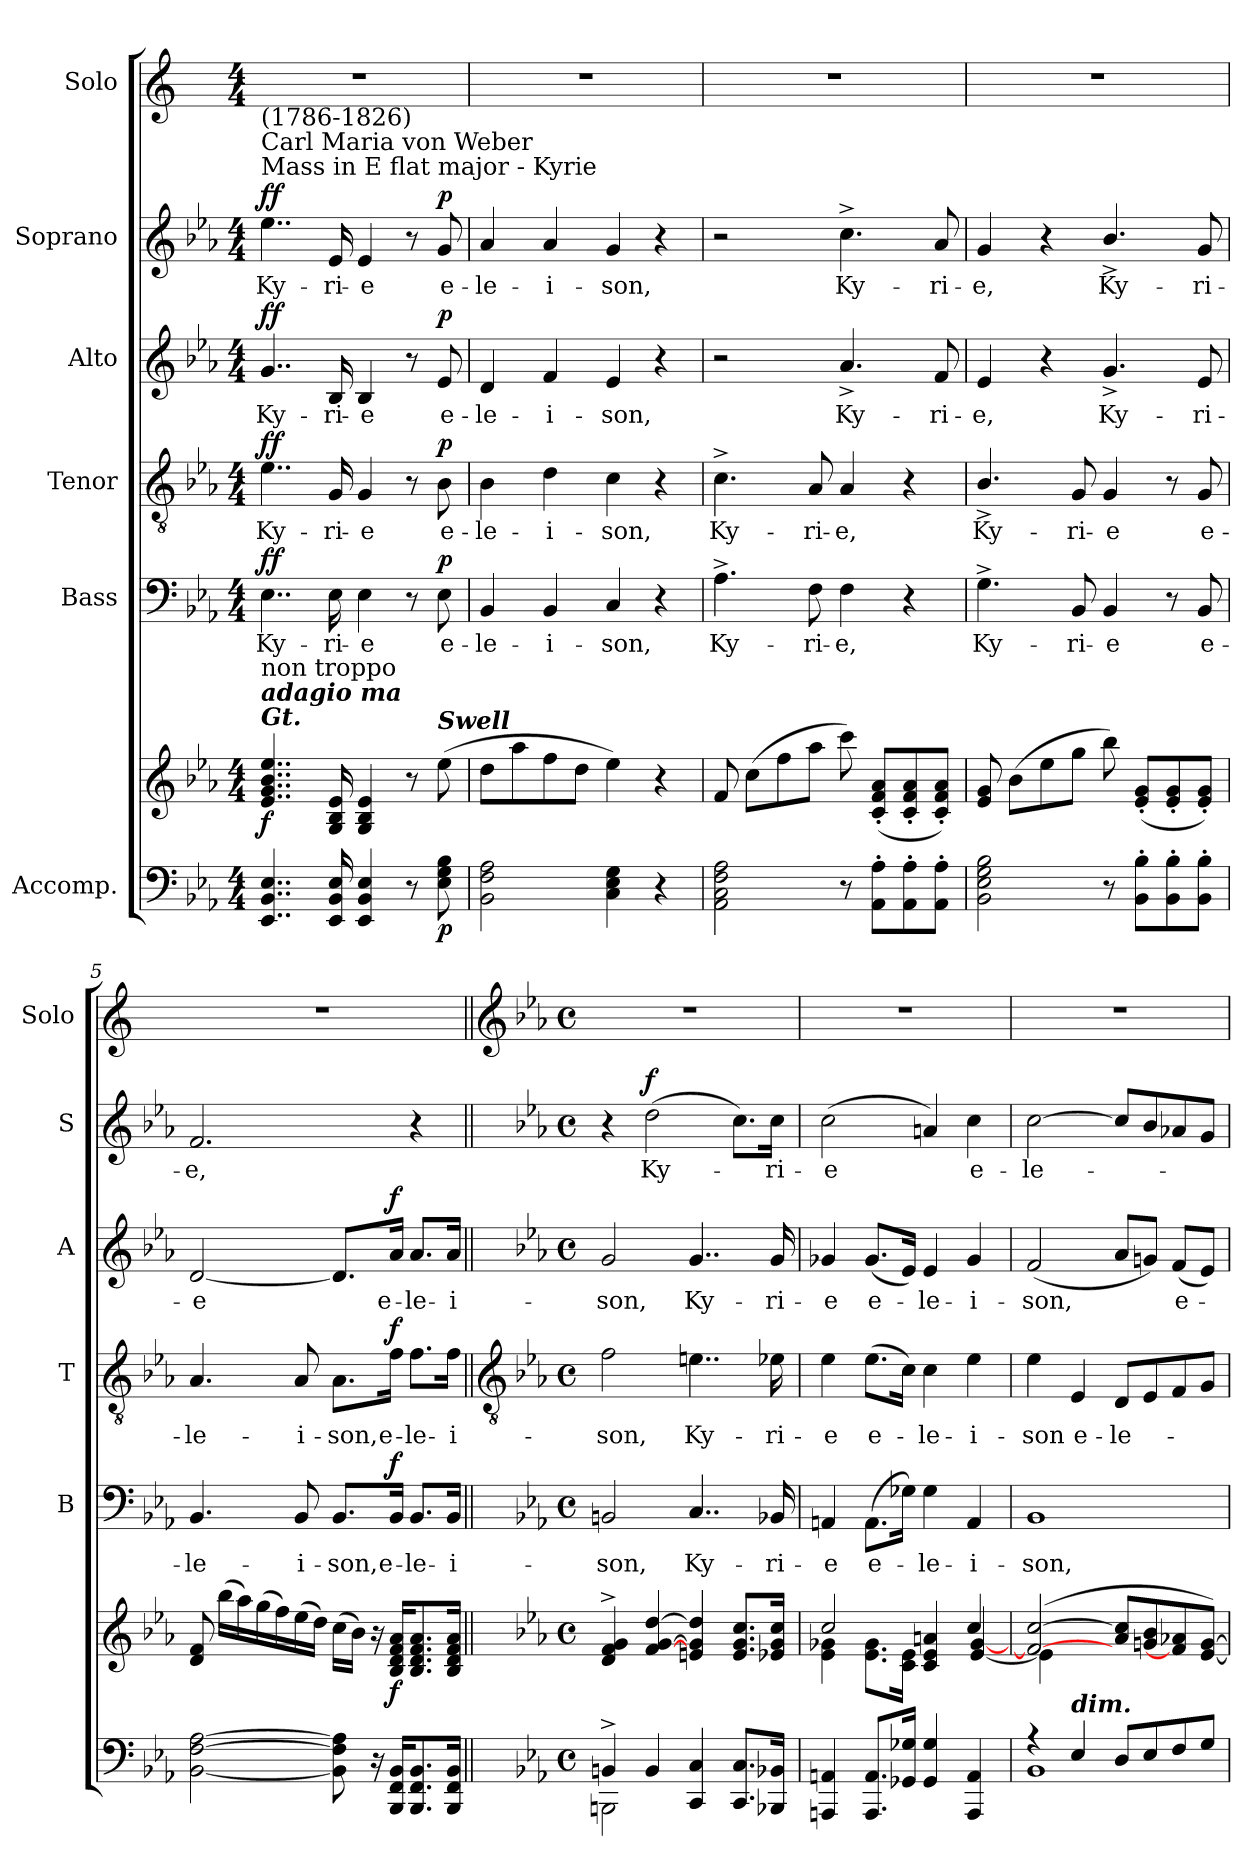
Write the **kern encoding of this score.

**kern	**kern	**dynam	**kern	**text	**dynam	**kern	**text	**dynam	**kern	**text	**dynam	**kern	**text	**dynam	**kern
*part6	*part6	*part6	*part5	*part5	*part5	*part4	*part4	*part4	*part3	*part3	*part3	*part2	*part2	*part2	*part1
*staff7	*staff6	*staff6/7	*staff5	*staff5	*staff5	*staff4	*staff4	*staff4	*staff3	*staff3	*staff3	*staff2	*staff2	*staff2	*staff1
*I"Accomp.	*	*	*I"Bass	*	*	*I"Tenor	*	*	*I"Alto	*	*	*I"Soprano	*	*	*I"Solo
*	*	*	*I'B	*	*	*I'T	*	*	*I'A	*	*	*I'S	*	*	*I'Solo
*clefF4	*clefG2	*	*clefF4	*	*	*clefGv2	*	*	*clefG2	*	*	*clefG2	*	*	*clefG2
*k[b-e-a-]	*k[b-e-a-]	*	*k[b-e-a-]	*	*	*k[b-e-a-]	*	*	*k[b-e-a-]	*	*	*k[b-e-a-]	*	*	*k[]
*M4/4	*M4/4	*	*M4/4	*	*	*M4/4	*	*	*M4/4	*	*	*M4/4	*	*	*M4/4
*MM80	*MM80	*	*MM80	*	*	*MM80	*	*	*MM80	*	*	*MM80	*	*	*MM80
=1	=1	=1	=1	=1	=1	=1	=1	=1	=1	=1	=1	=1	=1	=1	=1
!	!	!	!	!	!	!	!	!	!	!	!	!LO:TX:a:t=Mass in E flat major - Kyrie	!	!	!
!	!	!	!	!	!	!	!	!	!	!	!	!LO:TX:a:t=Carl  Maria von Weber	!	!	!
!	!	!	!	!	!	!	!	!	!	!	!	!LO:TX:a:t=(1786-1826)	!	!	!
!	!LO:TX:a:Bi:t=Gt.	!	!	!	!	!	!	!	!	!	!	!	!	!	!
!	!LO:TX:a:Bi:t=adagio ma	!	!	!	!	!	!	!	!	!	!	!	!	!	!
!	!LO:TX:a:t=non troppo	!	!	!	!	!	!	!	!	!	!	!	!	!	!
!	!	!LO:DY:b	!	!LO:LY:b	!LO:DY:b	!	!LO:LY:b	!LO:DY:b	!	!LO:LY:b	!LO:DY:b	!	!LO:LY:b	!LO:DY:b	!
4..EE-/ 4..BB-/ 4..E-/	4..e-/ 4..g/ 4..b-/ 4..ee-/	f	4..E-\	Ky-	ff	4..e-\	Ky-	ff	4..g/	Ky-	ff	4..ee-\	Ky-	ff	1r
!	!	!	!	!LO:LY:b	!	!	!LO:LY:b	!	!	!LO:LY:b	!	!	!LO:LY:b	!	!
16EE-/ 16BB-/ 16E-/	16G/ 16B-/ 16e-/	.	16E-\	-ri-	.	16G/	-ri-	.	16B-/	-ri-	.	16e-/	-ri-	.	.
!	!	!	!	!LO:LY:b	!	!	!LO:LY:b	!	!	!LO:LY:b	!	!	!LO:LY:b	!	!
4EE-/ 4BB-/ 4E-/	4G/ 4B-/ 4e-/	.	4E-\	-e	.	4G/	-e	.	4B-/	-e	.	4e-/	-e	.	.
8r	8r	.	8r	.	.	8r	.	.	8r	.	.	8r	.	.	.
!	!LO:TX:a:Bi:t=Swell	!	!	!	!	!	!	!	!	!	!	!	!	!	!
!	!	!LO:DY:b=2	!	!LO:LY:b	!LO:DY:b	!	!LO:LY:b	!LO:DY:b	!	!LO:LY:b	!LO:DY:b	!	!LO:LY:b	!LO:DY:b	!
8E-\ 8G\ 8B-\	(>8ee-\	p	8E-\	e-	p	8B-\	e-	p	8e-/	e-	p	8g/	e-	p	.
=2	=2	=2	=2	=2	=2	=2	=2	=2	=2	=2	=2	=2	=2	=2	=2
!	!	!	!	!LO:LY:b	!	!	!LO:LY:b	!	!	!LO:LY:b	!	!	!LO:LY:b	!	!
2BB-\ 2F\ 2A-\	8dd\L	.	4BB-/	-le-	.	4B-\	-le-	.	4d/	-le-	.	4a-/	-le-	.	1r
.	8aa-\	.	.	.	.	.	.	.	.	.	.	.	.	.	.
!	!	!	!	!LO:LY:b	!	!	!LO:LY:b	!	!	!LO:LY:b	!	!	!LO:LY:b	!	!
.	8ff\	.	4BB-/	-i-	.	4d\	-i-	.	4f/	-i-	.	4a-/	-i-	.	.
.	8dd\J	.	.	.	.	.	.	.	.	.	.	.	.	.	.
!	!	!	!	!LO:LY:b	!	!	!LO:LY:b	!	!	!LO:LY:b	!	!	!LO:LY:b	!	!
4C\ 4E-\ 4G\	4ee-\)	.	4C/	-son,	.	4c\	-son,	.	4e-/	-son,	.	4g/	-son,	.	.
4r	4r	.	4r	.	.	4r	.	.	4r	.	.	4r	.	.	.
=3	=3	=3	=3	=3	=3	=3	=3	=3	=3	=3	=3	=3	=3	=3	=3
!	!	!	!	!LO:LY:b	!	!	!LO:LY:b	!	!	!	!	!	!	!	!
2AA-\ 2C\ 2F\ 2A-\	8f/	.	4.A-^\	Ky-	.	4.c^\	Ky-	.	2r	.	.	2r	.	.	1r
.	(>8cc\L	.	.	.	.	.	.	.	.	.	.	.	.	.	.
.	8ff\	.	.	.	.	.	.	.	.	.	.	.	.	.	.
!	!	!	!	!LO:LY:b	!	!	!LO:LY:b	!	!	!	!	!	!	!	!
.	8aa-\J	.	8F\	-ri-	.	8A-/	-ri-	.	.	.	.	.	.	.	.
!	!	!	!	!LO:LY:b	!	!	!LO:LY:b	!	!	!LO:LY:b	!	!	!LO:LY:b	!	!
8r	8ccc\)	.	4F\	-e,	.	4A-/	-e,	.	4.a-^/	Ky-	.	4.cc^\	Ky-	.	.
8AA-\' 8A-\'L	(<8c/' 8f/' 8a-/'L	.	.	.	.	.	.	.	.	.	.	.	.	.	.
8AA-\' 8A-\'	8c/' 8f/' 8a-/'	.	4r	.	.	4r	.	.	.	.	.	.	.	.	.
!	!	!	!	!	!	!	!	!	!	!LO:LY:b	!	!	!LO:LY:b	!	!
8AA-\' 8A-\'J	8c/' 8f/' 8a-/'J)	.	.	.	.	.	.	.	8f/	-ri-	.	8a-/	-ri-	.	.
=4	=4	=4	=4	=4	=4	=4	=4	=4	=4	=4	=4	=4	=4	=4	=4
!	!	!	!	!LO:LY:b	!	!	!LO:LY:b	!	!	!LO:LY:b	!	!	!LO:LY:b	!	!
2BB-\ 2E-\ 2G\ 2B-\	8e-/ 8g/	.	4.G^\	Ky-	.	4.B-^/	Ky-	.	4e-/	-e,	.	4g/	-e,	.	1r
.	(>8b-\L	.	.	.	.	.	.	.	.	.	.	.	.	.	.
.	8ee-\	.	.	.	.	.	.	.	4r	.	.	4r	.	.	.
!	!	!	!	!LO:LY:b	!	!	!LO:LY:b	!	!	!	!	!	!	!	!
.	8gg\J	.	8BB-/	-ri-	.	8G/	-ri-	.	.	.	.	.	.	.	.
!	!	!	!	!LO:LY:b	!	!	!LO:LY:b	!	!	!LO:LY:b	!	!	!LO:LY:b	!	!
8r	8bb-\)	.	4BB-/	-e	.	4G/	-e	.	4.g^/	Ky-	.	4.b-^/	Ky-	.	.
8BB-\' 8B-\'L	(<8e-/' 8g/'L	.	.	.	.	.	.	.	.	.	.	.	.	.	.
8BB-\' 8B-\'	8e-/' 8g/'	.	8r	.	.	8r	.	.	.	.	.	.	.	.	.
!	!	!	!	!LO:LY:b	!	!	!LO:LY:b	!	!	!LO:LY:b	!	!	!LO:LY:b	!	!
8BB-\' 8B-\'J	8e-/' 8g/'J)	.	8BB-/	e-	.	8G/	e-	.	8e-/	-ri-	.	8g/	-ri-	.	.
!!LO:PB:g=z
=5	=5	=5	=5	=5	=5	=5	=5	=5	=5	=5	=5	=5	=5	=5	=5
!	!	!	!	!LO:LY:b	!	!	!LO:LY:b	!	!	!LO:LY:b	!	!	!LO:LY:b	!	!
[2BB-\ [2F\ [2A-\	8d/ 8f/	.	4.BB-/	-le-	.	4.A-/	-le-	.	[2d/	-e	.	2.f/	-e,	.	1r
.	(>16bb-\LL	.	.	.	.	.	.	.	.	.	.	.	.	.	.
.	16aa-\)	.	.	.	.	.	.	.	.	.	.	.	.	.	.
.	(>16gg\	.	.	.	.	.	.	.	.	.	.	.	.	.	.
.	16ff\)	.	.	.	.	.	.	.	.	.	.	.	.	.	.
!	!	!	!	!LO:LY:b	!	!	!LO:LY:b	!	!	!	!	!	!	!	!
.	(>16ee-\	.	8BB-/	-i-	.	8A-/	-i-	.	.	.	.	.	.	.	.
.	16dd\JJ)	.	.	.	.	.	.	.	.	.	.	.	.	.	.
!	!	!	!	!LO:LY:b	!	!	!LO:LY:b	!	!	!	!	!	!	!	!
8BB-\] 8F\] 8A-\]	(>16cc\LL	.	8.BB-/L	-son,	.	8.A-\L	-son,	.	8.d/L]	.	.	.	.	.	.
.	16b-\JJ)	.	.	.	.	.	.	.	.	.	.	.	.	.	.
16r	16r	.	.	.	.	.	.	.	.	.	.	.	.	.	.
!	!	!LO:DY:b	!	!LO:LY:b	!LO:DY:b	!	!LO:LY:b	!LO:DY:b	!	!LO:LY:b	!LO:DY:b	!	!	!	!
16BBB-/ 16FF/ 16BB-/KL	16B-/ 16d/ 16f/ 16a-/KL	f	16BB-/Jk	e-	f	16f\Jk	e-	f	16a-/Jk	e-	f	.	.	.	.
!	!	!	!	!LO:LY:b	!	!	!LO:LY:b	!	!	!LO:LY:b	!	!	!	!	!
8.BBB-/ 8.FF/ 8.BB-/	8.B-/ 8.d/ 8.f/ 8.a-/	.	8.BB-/L	-le-	.	8.f\L	-le-	.	8.a-/L	-le-	.	4r	.	.	.
!	!	!	!	!LO:LY:b	!	!	!LO:LY:b	!	!	!LO:LY:b	!	!	!	!	!
16BBB-/ 16FF/ 16BB-/Jk	16B-/ 16d/ 16f/ 16a-/Jk	.	16BB-/Jk	-i-	.	16f\Jk	-i-	.	16a-/Jk	-i-	.	.	.	.	.
!!LO:LB:g=z
=6||	=6||	=6||	=6||	=6||	=6||	=6||	=6||	=6||	=6||	=6||	=6||	=6||	=6||	=6||	=6||
*	*	*	*	*	*	*clefGv2	*	*	*	*	*	*	*	*	*clefG2
*	*	*	*	*	*	*	*	*	*	*	*	*	*	*	*k[b-e-a-]
*	*	*	*	*	*	*	*	*	*	*	*	*	*	*	*E-:
*M4/4	*M4/4	*	*M4/4	*	*	*M4/4	*	*	*M4/4	*	*	*M4/4	*	*	*M4/4
*met(c)	*met(c)	*	*met(c)	*	*	*met(c)	*	*	*met(c)	*	*	*met(c)	*	*	*met(c)
*^	*^	*	*	*	*	*	*	*	*	*	*	*	*	*	*
!	!	!	!	!	!	!LO:LY:b	!	!	!LO:LY:b	!	!	!LO:LY:b	!	!	!	!	!
4BBn^/	2BBBn\	4d/^ 4f/^ 4g/^	1ryy	.	2BBn/	-son,	.	2f\	-son,	.	2g/	-son,	.	4r	.	.	1r
!	!	!	!	!	!	!	!	!	!	!	!	!	!	!	!LO:LY:b	!LO:DY:b	!
4BB/	.	[4f/ [4g/ [4dd/	.	.	.	.	.	.	.	.	.	.	.	(>2dd\	Ky-	f	.
!	!	!	!	!	!	!LO:LY:b	!	!	!LO:LY:b	!	!	!LO:LY:b	!	!	!	!	!
4CC/ 4C/	2ryy	4en/ 4g/] 4dd/]	.	.	4..C/	Ky-	.	4..en\	Ky-	.	4..g/	Ky-	.	.	.	.	.
8.CC/ 8.C/L	.	8.e/ 8.g/ 8.cc/L	.	.	.	.	.	.	.	.	.	.	.	8.cc\L)	.	.	.
!	!	!	!	!	!	!LO:LY:b	!	!	!LO:LY:b	!	!	!LO:LY:b	!	!	!LO:LY:b	!	!
16BBB-i/ 16BB-X/Jk	.	16e-X/ 16g/ 16cc/Jk	.	.	16BB-X/	-ri-	.	16e-X\	-ri-	.	16g/	-ri-	.	16cc\Jk	ri-	.	.
=7	=7	=7	=7	=7	=7	=7	=7	=7	=7	=7	=7	=7	=7	=7	=7	=7	=7
!	!	!	!	!	!	!LO:LY:b	!	!	!LO:LY:b	!	!	!LO:LY:b	!	!	!LO:LY:b	!	!
4AAAn/ 4AAn/	1ryy	2cc/	4e-\ 4g-X\	.	4AAn/	-e	.	4e-\	-e	.	4g-X/	-e	.	(<2cc\	-e	.	1r
!	!	!	!	!	!	!LO:LY:b	!	!	!LO:LY:b	!	!	!LO:LY:b	!	!	!	!	!
8.AAA/ 8.AA/L	.	.	8.e-\ 8.g-\L	.	(>8.AA\L	e-	.	(>8.e-\L	e-	.	(<8.g-/L	e-	.	.	.	.	.
16GG-X/ 16G-X/Jk	.	.	16c\ 16e-\Jk	.	16G-X\Jk)	.	.	16c\Jk)	.	.	16e-/Jk)	.	.	.	.	.	.
!	!	!	!	!	!	!LO:LY:b	!	!	!LO:LY:b	!	!	!LO:LY:b	!	!	!	!	!
4GG-/ 4G-/	.	4c/ 4e-/ 4an/	4ryy	.	4G-\	le-	.	4c\	le-	.	4e-/	le-	.	4an/)	.	.	.
!	!	!	!	!	!	!LO:LY:b	!	!	!LO:LY:b	!	!	!LO:LY:b	!	!	!LO:LY:b	!	!
4AAA/ 4AA/	.	4cc/	[4e-/ [4g-/	.	4AA/	-i-	.	4e-\	-i-	.	4g-/	-i-	.	4cc\	e-	.	.
=8	=8	=8	=8	=8	=8	=8	=8	=8	=8	=8	=8	=8	=8	=8	=8	=8	=8
!	!	!	!	!	!	!LO:LY:b	!	!	!LO:LY:b	!	!	!LO:LY:b	!	!	!LO:LY:b	!	!
4r	1BB-	(<2f/_ [2cc/	4e-\]	.	1BB-	-son,	.	4e-\	-son	.	(<2f/	-son,	.	[2cc\	-le-	.	1r
!LO:TX:a:Bi:t=dim.	!	!	!	!	!	!	!	!	!	!	!	!	!	!	!	!	!
!	!	!	!	!	!	!	!	!	!LO:LY:b	!	!	!	!	!	!	!	!
4E-/	.	.	2.ryy	.	.	.	.	4E-/	e-	.	.	.	.	.	.	.	.
!	!	!	!	!	!	!	!	!	!LO:LY:b	!	!	!	!	!	!	!	!
8D/L	.	8a-/ 8cc/]L	.	.	.	.	.	8D/L	-le-	.	8a-/L	.	.	8cc/L]	.	.	.
8E-/	.	8gn/ 8b-/	.	.	.	.	.	8E-/	.	.	8gn/J)	.	.	8b-/	.	.	.
!	!	!	!	!	!	!	!	!	!	!	!	!LO:LY:b	!	!	!	!	!
8F/	.	8f/] 8a-X/	.	.	.	.	.	8F/	.	.	(<8f/L	e-	.	8a-X/	.	.	.
8G/J	.	[8e-/ [8g/J)	.	.	.	.	.	8G/J	.	.	8e-/J)	.	.	8g/J	.	.	.
*v	*v	*	*	*	*	*	*	*	*	*	*	*	*	*	*	*	*
*	*v	*v	*	*	*	*	*	*	*	*	*	*	*	*	*	*
=	=	=	=	=	=	=	=	=	=	=	=	=	=	=	=
*-	*-	*-	*-	*-	*-	*-	*-	*-	*-	*-	*-	*-	*-	*-	*-
